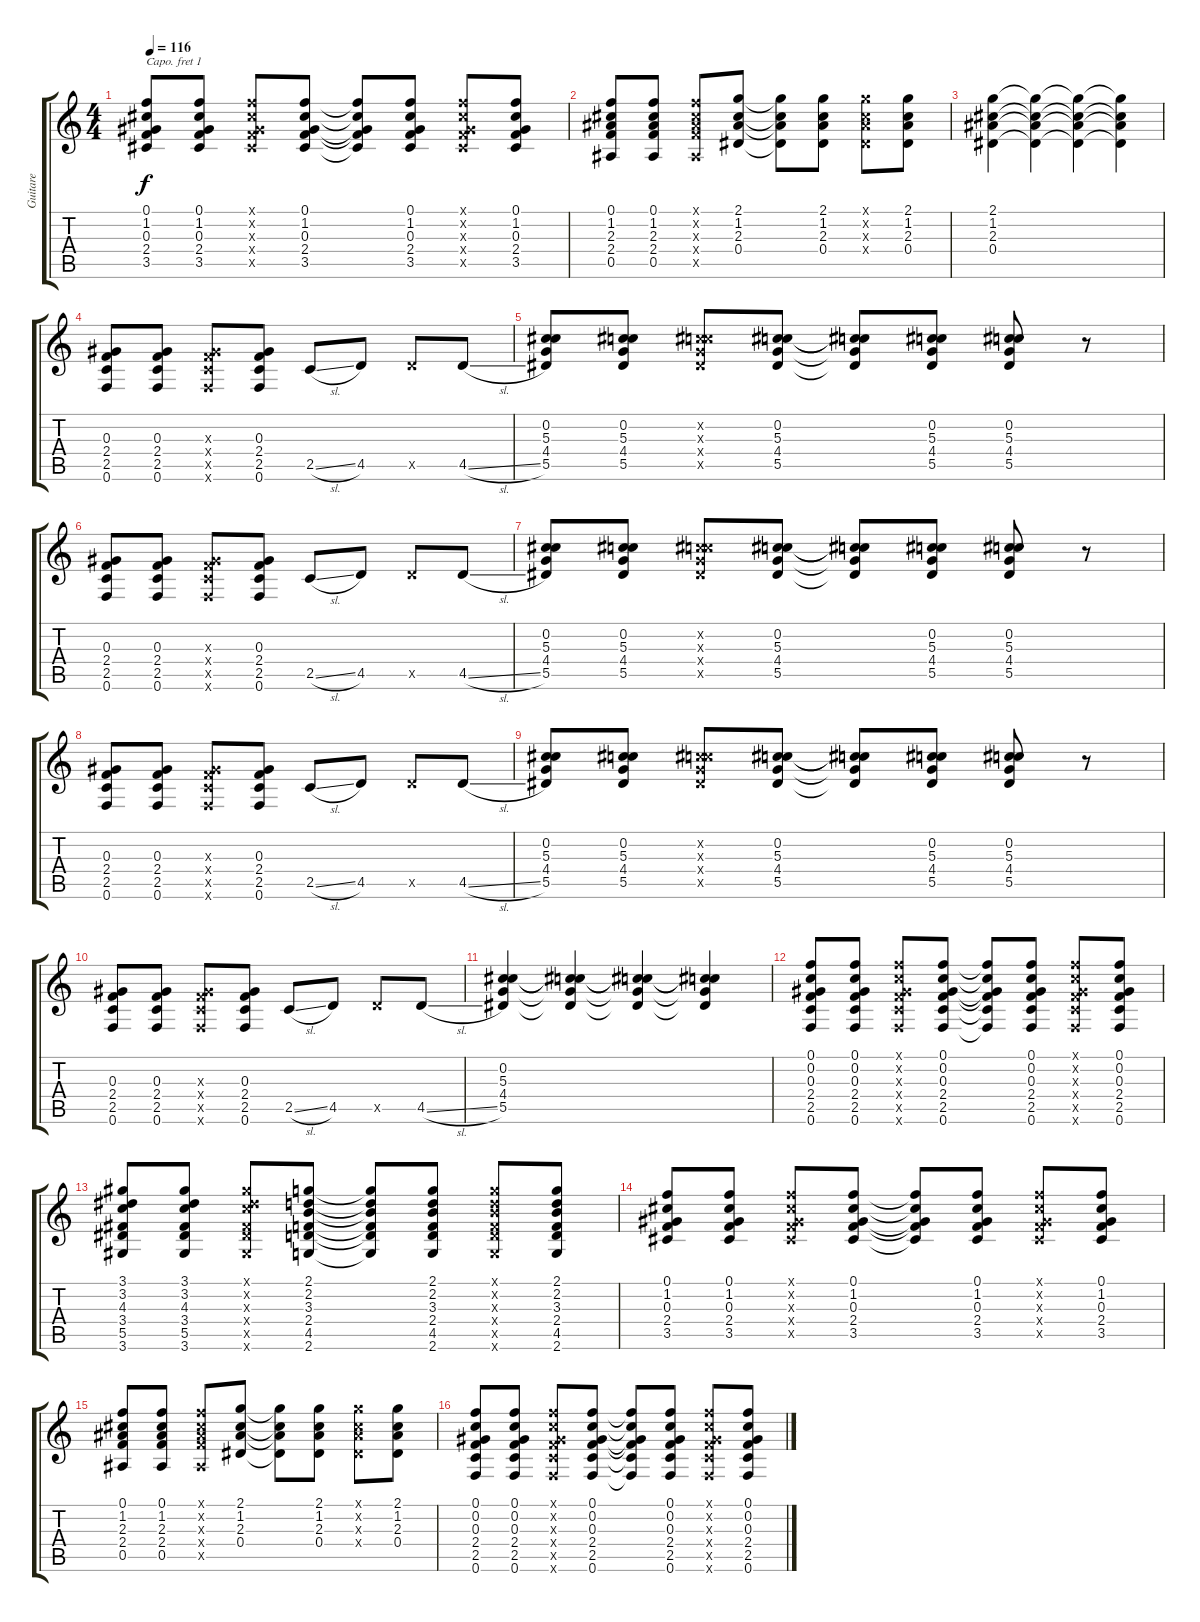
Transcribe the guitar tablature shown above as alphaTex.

\track ("Guitare" "Guitare") {instrument electricguitarmuted}
\staff {score tabs}
\capo 1
\tuning (E4 B3 G3 D3 A2 E2) {hide}
\ts (4 4)
\tempo 116
\clef g2
\ks c
(0.1 1.2 0.3 2.4 3.5).8{dy f} (0.1 1.2 0.3 2.4 3.5).8 (0.1{x} 1.2{x} 0.3{x} 2.4{x} 3.5{x}).8 (0.1 1.2 0.3 2.4 3.5).8 (0.1{t} 1.2{t} 0.3{t} 2.4{t} 3.5{t}).8 (0.1 1.2 0.3 2.4 3.5).8 (0.1{x} 1.2{x} 0.3{x} 2.4{x} 3.5{x}).8 (0.1 1.2 0.3 2.4 3.5).8 |
(0.1 1.2 2.3 2.4 0.5).8 (0.1 1.2 2.3 2.4 0.5).8 (0.1{x} 1.2{x} 2.3{x} 2.4{x} 0.5{x}).8 (2.1 1.2 2.3 0.4).8 (2.1{t} 1.2{t} 2.3{t} 0.4{t}).8 (2.1 1.2 2.3 0.4).8 (2.1{x} 1.2{x} 2.3{x} 0.4{x}).8 (2.1 1.2 2.3 0.4).8 |
(2.1 1.2 2.3 0.4).4 (2.1{t} 1.2{t} 2.3{t} 0.4{t}).4 (2.1{t} 1.2{t} 2.3{t} 0.4{t}).4 (2.1{t} 1.2{t} 2.3{t} 0.4{t}).4 |
(0.3 2.4 2.5 0.6).8 (0.3 2.4 2.5 0.6).8 (0.3{x} 2.4{x} 2.5{x} 0.6{x}).8 (0.3 2.4 2.5 0.6).8 2.5{sl}.8 4.5.8 4.5{x}.8 4.5{sl}.8 |
(0.2 5.3 4.4 5.5).8 (0.2 5.3 4.4 5.5).8 (0.2{x} 5.3{x} 4.4{x} 5.5{x}).8 (0.2 5.3 4.4 5.5).8 (0.2{t} 5.3{t} 4.4{t} 5.5{t}).8 (0.2 5.3 4.4 5.5).8 (0.2 5.3 4.4 5.5).8 r.8 |
(0.3 2.4 2.5 0.6).8 (0.3 2.4 2.5 0.6).8 (0.3{x} 2.4{x} 2.5{x} 0.6{x}).8 (0.3 2.4 2.5 0.6).8 2.5{sl}.8 4.5.8 4.5{x}.8 4.5{sl}.8 |
(0.2 5.3 4.4 5.5).8 (0.2 5.3 4.4 5.5).8 (0.2{x} 5.3{x} 4.4{x} 5.5{x}).8 (0.2 5.3 4.4 5.5).8 (0.2{t} 5.3{t} 4.4{t} 5.5{t}).8 (0.2 5.3 4.4 5.5).8 (0.2 5.3 4.4 5.5).8 r.8 |
(0.3 2.4 2.5 0.6).8 (0.3 2.4 2.5 0.6).8 (0.3{x} 2.4{x} 2.5{x} 0.6{x}).8 (0.3 2.4 2.5 0.6).8 2.5{sl}.8 4.5.8 4.5{x}.8 4.5{sl}.8 |
(0.2 5.3 4.4 5.5).8 (0.2 5.3 4.4 5.5).8 (0.2{x} 5.3{x} 4.4{x} 5.5{x}).8 (0.2 5.3 4.4 5.5).8 (0.2{t} 5.3{t} 4.4{t} 5.5{t}).8 (0.2 5.3 4.4 5.5).8 (0.2 5.3 4.4 5.5).8 r.8 |
(0.3 2.4 2.5 0.6).8 (0.3 2.4 2.5 0.6).8 (0.3{x} 2.4{x} 2.5{x} 0.6{x}).8 (0.3 2.4 2.5 0.6).8 2.5{sl}.8 4.5.8 4.5{x}.8 4.5{sl}.8 |
(0.2 5.3 4.4 5.5).4 (0.2{t} 5.3{t} 4.4{t} 5.5{t}).4 (0.2{t} 5.3{t} 4.4{t} 5.5{t}).4 (0.2{t} 5.3{t} 4.4{t} 5.5{t}).4 |
(0.1 0.2 0.3 2.4 2.5 0.6).8 (0.1 0.2 0.3 2.4 2.5 0.6).8 (0.1{x} 0.2{x} 0.3{x} 2.4{x} 2.5{x} 0.6{x}).8 (0.1 0.2 0.3 2.4 2.5 0.6).8 (0.1{t} 0.2{t} 0.3{t} 2.4{t} 2.5{t} 0.6{t}).8 (0.1 0.2 0.3 2.4 2.5 0.6).8 (0.1{x} 0.2{x} 0.3{x} 2.4{x} 2.5{x} 0.6{x}).8 (0.1 0.2 0.3 2.4 2.5 0.6).8 |
(3.1 3.2 4.3 3.4 5.5 3.6).8 (3.1 3.2 4.3 3.4 5.5 3.6).8 (3.1{x} 3.2{x} 4.3{x} 3.4{x} 5.5{x} 3.6{x}).8 (2.1 2.2 3.3 2.4 4.5 2.6).8 (2.1{t} 2.2{t} 3.3{t} 2.4{t} 4.5{t} 2.6{t}).8 (2.1 2.2 3.3 2.4 4.5 2.6).8 (2.1{x} 2.2{x} 3.3{x} 2.4{x} 4.5{x} 2.6{x}).8 (2.1 2.2 3.3 2.4 4.5 2.6).8 |
(0.1 1.2 0.3 2.4 3.5).8 (0.1 1.2 0.3 2.4 3.5).8 (0.1{x} 1.2{x} 0.3{x} 2.4{x} 3.5{x}).8 (0.1 1.2 0.3 2.4 3.5).8 (0.1{t} 1.2{t} 0.3{t} 2.4{t} 3.5{t}).8 (0.1 1.2 0.3 2.4 3.5).8 (0.1{x} 1.2{x} 0.3{x} 2.4{x} 3.5{x}).8 (0.1 1.2 0.3 2.4 3.5).8 |
(0.1 1.2 2.3 2.4 0.5).8 (0.1 1.2 2.3 2.4 0.5).8 (0.1{x} 1.2{x} 2.3{x} 2.4{x} 0.5{x}).8 (2.1 1.2 2.3 0.4).8 (2.1{t} 1.2{t} 2.3{t} 0.4{t}).8 (2.1 1.2 2.3 0.4).8 (2.1{x} 1.2{x} 2.3{x} 0.4{x}).8 (2.1 1.2 2.3 0.4).8 |
(0.1 0.2 0.3 2.4 2.5 0.6).8 (0.1 0.2 0.3 2.4 2.5 0.6).8 (0.1{x} 0.2{x} 0.3{x} 2.4{x} 2.5{x} 0.6{x}).8 (0.1 0.2 0.3 2.4 2.5 0.6).8 (0.1{t} 0.2{t} 0.3{t} 2.4{t} 2.5{t} 0.6{t}).8 (0.1 0.2 0.3 2.4 2.5 0.6).8 (0.1{x} 0.2{x} 0.3{x} 2.4{x} 2.5{x} 0.6{x}).8 (0.1 0.2 0.3 2.4 2.5 0.6).8
